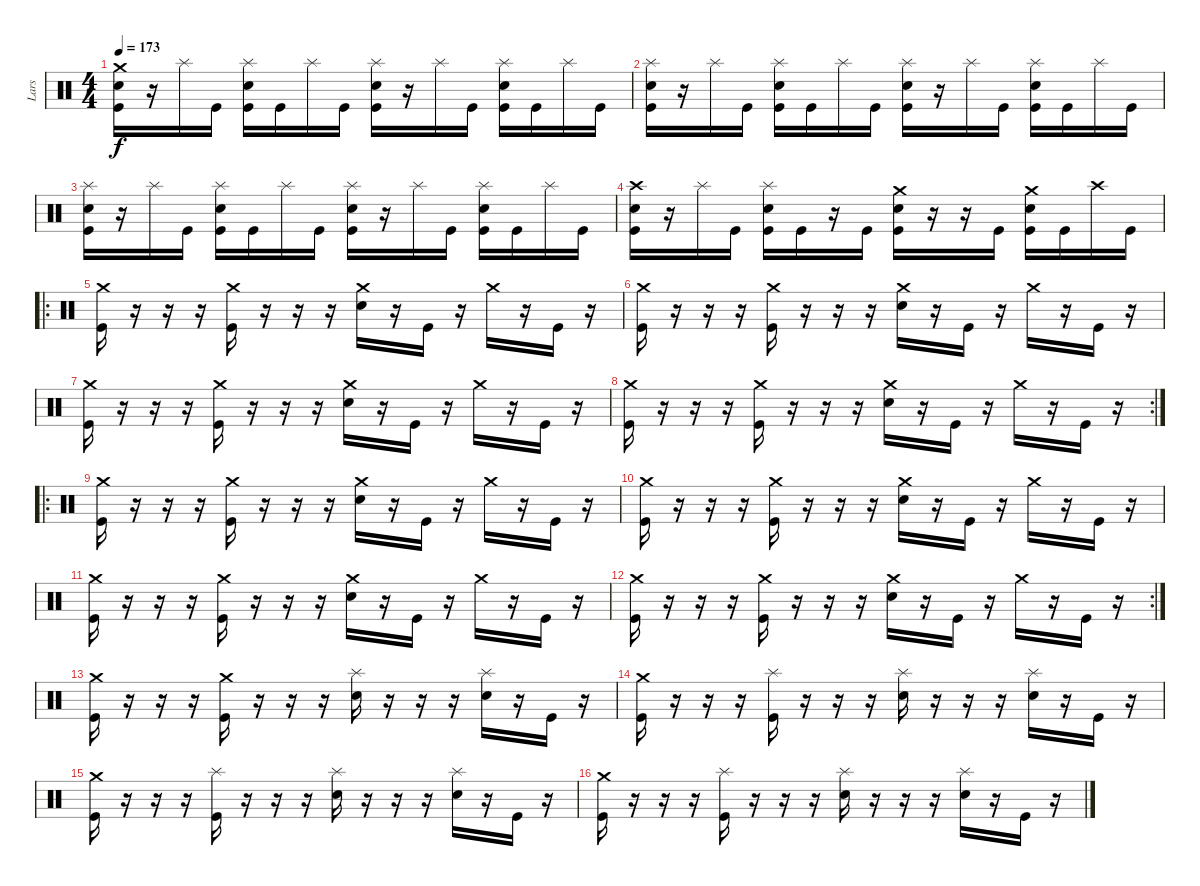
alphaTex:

\track ("Lars" "Lars") {instrument percussion}
\staff {score}
\articulation defaults
\ts (4 4)
\tempo 173
\clef neutral
\ks c
("Crash medium (hit)" "Electric Snare (hit)" "Kick (hit)").16{dy f} r.16 "Splash (hit)".16 "Kick (hit)".16 ("Splash (hit)" "Electric Snare (hit)" "Kick (hit)").16 "Kick (hit)".16 "Splash (hit)".16 "Kick (hit)".16 ("Splash (hit)" "Electric Snare (hit)" "Kick (hit)").16 r.16 "Splash (hit)".16 "Kick (hit)".16 ("Splash (hit)" "Electric Snare (hit)" "Kick (hit)").16 "Kick (hit)".16 "Splash (hit)".16 "Kick (hit)".16 |
("Splash (hit)" "Electric Snare (hit)" "Kick (hit)").16 r.16 "Splash (hit)".16 "Kick (hit)".16 ("Splash (hit)" "Electric Snare (hit)" "Kick (hit)").16 "Kick (hit)".16 "Splash (hit)".16 "Kick (hit)".16 ("Splash (hit)" "Electric Snare (hit)" "Kick (hit)").16 r.16 "Splash (hit)".16 "Kick (hit)".16 ("Splash (hit)" "Electric Snare (hit)" "Kick (hit)").16 "Kick (hit)".16 "Splash (hit)".16 "Kick (hit)".16 |
("Splash (hit)" "Electric Snare (hit)" "Kick (hit)").16 r.16 "Splash (hit)".16 "Kick (hit)".16 ("Splash (hit)" "Electric Snare (hit)" "Kick (hit)").16 "Kick (hit)".16 "Splash (hit)".16 "Kick (hit)".16 ("Splash (hit)" "Electric Snare (hit)" "Kick (hit)").16 r.16 "Splash (hit)".16 "Kick (hit)".16 ("Splash (hit)" "Electric Snare (hit)" "Kick (hit)").16 "Kick (hit)".16 "Splash (hit)".16 "Kick (hit)".16 |
("Crash high (hit)" "Electric Snare (hit)" "Kick (hit)").16 r.16 "Splash (hit)".16 "Kick (hit)".16 ("Splash (hit)" "Electric Snare (hit)" "Kick (hit)").16 "Kick (hit)".16 r.16 "Kick (hit)".16 ("Crash medium (hit)" "Electric Snare (hit)" "Kick (hit)").16 r.16 r.16 "Kick (hit)".16 ("Crash medium (hit)" "Electric Snare (hit)" "Kick (hit)").16 "Kick (hit)".16 "Crash high (hit)".16 "Kick (hit)".16 |
\ro
("Crash medium (hit)" "Kick (hit)").16 r.16 r.16 r.16 ("Crash medium (hit)" "Kick (hit)").16 r.16 r.16 r.16 ("Crash medium (hit)" "Electric Snare (hit)").16 r.16 "Kick (hit)".16 r.16 "Crash medium (hit)".16 r.16 "Kick (hit)".16 r.16 |
("Crash medium (hit)" "Kick (hit)").16 r.16 r.16 r.16 ("Crash medium (hit)" "Kick (hit)").16 r.16 r.16 r.16 ("Crash medium (hit)" "Electric Snare (hit)").16 r.16 "Kick (hit)".16 r.16 "Crash medium (hit)".16 r.16 "Kick (hit)".16 r.16 |
("Crash medium (hit)" "Kick (hit)").16 r.16 r.16 r.16 ("Crash medium (hit)" "Kick (hit)").16 r.16 r.16 r.16 ("Crash medium (hit)" "Electric Snare (hit)").16 r.16 "Kick (hit)".16 r.16 "Crash medium (hit)".16 r.16 "Kick (hit)".16 r.16 |
\rc 2
("Crash medium (hit)" "Kick (hit)").16 r.16 r.16 r.16 ("Crash medium (hit)" "Kick (hit)").16 r.16 r.16 r.16 ("Crash medium (hit)" "Electric Snare (hit)").16 r.16 "Kick (hit)".16 r.16 "Crash medium (hit)".16 r.16 "Kick (hit)".16 r.16 |
\ro
("Crash medium (hit)" "Kick (hit)").16 r.16 r.16 r.16 ("Crash medium (hit)" "Kick (hit)").16 r.16 r.16 r.16 ("Crash medium (hit)" "Electric Snare (hit)").16 r.16 "Kick (hit)".16 r.16 "Crash medium (hit)".16 r.16 "Kick (hit)".16 r.16 |
("Crash medium (hit)" "Kick (hit)").16 r.16 r.16 r.16 ("Crash medium (hit)" "Kick (hit)").16 r.16 r.16 r.16 ("Crash medium (hit)" "Electric Snare (hit)").16 r.16 "Kick (hit)".16 r.16 "Crash medium (hit)".16 r.16 "Kick (hit)".16 r.16 |
("Crash medium (hit)" "Kick (hit)").16 r.16 r.16 r.16 ("Crash medium (hit)" "Kick (hit)").16 r.16 r.16 r.16 ("Crash medium (hit)" "Electric Snare (hit)").16 r.16 "Kick (hit)".16 r.16 "Crash medium (hit)".16 r.16 "Kick (hit)".16 r.16 |
\rc 2
("Crash medium (hit)" "Kick (hit)").16 r.16 r.16 r.16 ("Crash medium (hit)" "Kick (hit)").16 r.16 r.16 r.16 ("Crash medium (hit)" "Electric Snare (hit)").16 r.16 "Kick (hit)".16 r.16 "Crash medium (hit)".16 r.16 "Kick (hit)".16 r.16 |
("Crash medium (hit)" "Kick (hit)").16 r.16 r.16 r.16 ("Crash medium (hit)" "Kick (hit)").16 r.16 r.16 r.16 ("Splash (hit)" "Electric Snare (hit)").16 r.16 r.16 r.16 ("Splash (hit)" "Electric Snare (hit)").16 r.16 "Kick (hit)".16 r.16 |
("Crash medium (hit)" "Kick (hit)").16 r.16 r.16 r.16 ("Splash (hit)" "Kick (hit)").16 r.16 r.16 r.16 ("Splash (hit)" "Electric Snare (hit)").16 r.16 r.16 r.16 ("Splash (hit)" "Electric Snare (hit)").16 r.16 "Kick (hit)".16 r.16 |
("Crash medium (hit)" "Kick (hit)").16 r.16 r.16 r.16 ("Splash (hit)" "Kick (hit)").16 r.16 r.16 r.16 ("Splash (hit)" "Electric Snare (hit)").16 r.16 r.16 r.16 ("Splash (hit)" "Electric Snare (hit)").16 r.16 "Kick (hit)".16 r.16 |
("Crash medium (hit)" "Kick (hit)").16 r.16 r.16 r.16 ("Splash (hit)" "Kick (hit)").16 r.16 r.16 r.16 ("Splash (hit)" "Electric Snare (hit)").16 r.16 r.16 r.16 ("Splash (hit)" "Electric Snare (hit)").16 r.16 "Kick (hit)".16 r.16
